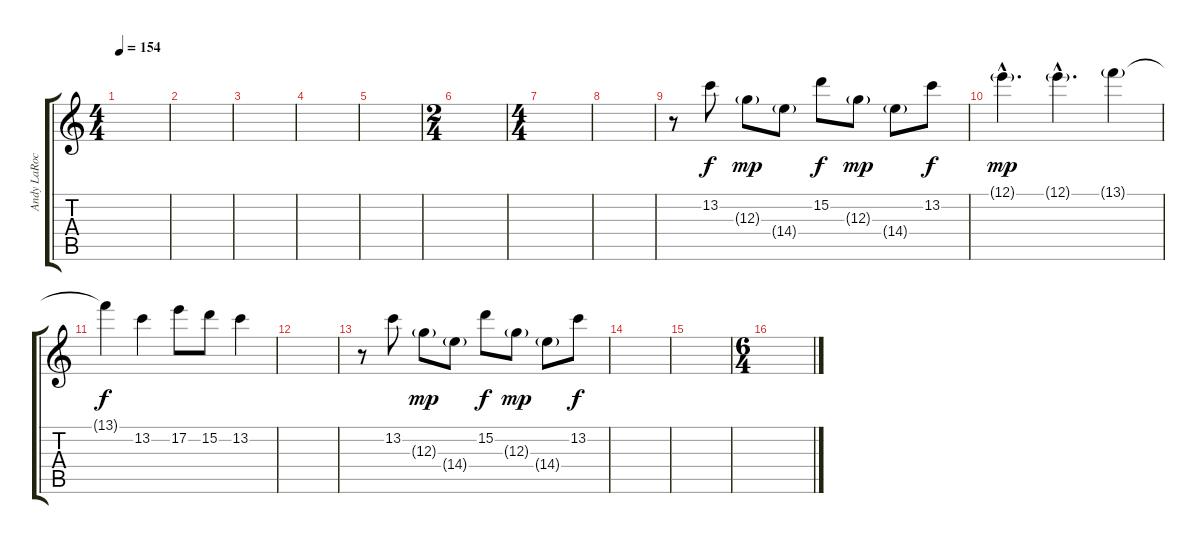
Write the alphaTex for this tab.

\track ("Andy LaRocque" "Andy LaRoc") {instrument distortionguitar}
\staff {score tabs}
\tuning (E4 B3 G3 D3 A2 E2) {hide}
\ts (4 4)
\tempo 154
\clef g2
\ks c
|
|
|
|
|
\ts (2 4)
|
\ts (4 4)
|
|
r.8 13.2.8 12.3{g}.8{dy mp} 14.4{g}.8 15.2.8{dy f} 12.3{g}.8{dy mp} 14.4{g}.8 13.2.8{dy f} |
12.1{g hac}.4{d dy mp} 12.1{g hac}.4{d} 13.1{g}.4 |
13.1{t}.4{dy f} 13.2.4 17.2.8 15.2.8 13.2.4 |
|
r.8 13.2.8 12.3{g}.8{dy mp} 14.4{g}.8 15.2.8{dy f} 12.3{g}.8{dy mp} 14.4{g}.8 13.2.8{dy f} |
|
|
\ts (6 4)
